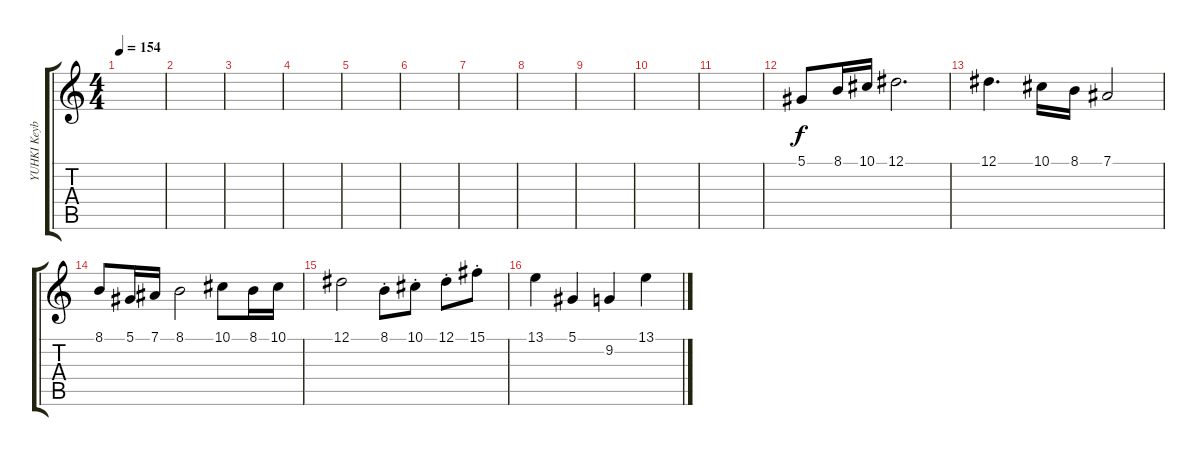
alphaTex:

\track ("YUHKI Keyboard II" "YUHKI Keyb") {instrument flute}
\staff {score tabs}
\tuning (Eb4 Bb3 Gb3 Db3 Ab2 Eb2) {hide}
\ts (4 4)
\tempo 154
\clef g2
\ks c
|
|
|
|
|
|
|
|
|
|
|
5.1.8{volume 14 instrument trumpet} 8.1.16 10.1.16 12.1.2{d} |
12.1.4{d} 10.1.16 8.1.16 7.1.2 |
8.1.8 5.1.16 7.1.16 8.1.2 10.1.8 8.1.16 10.1.16 |
12.1.2 8.1{st}.8 10.1{st}.8 12.1{st}.8 15.1{st}.8 |
13.1.4 5.1.4 9.2.4 13.1.4
